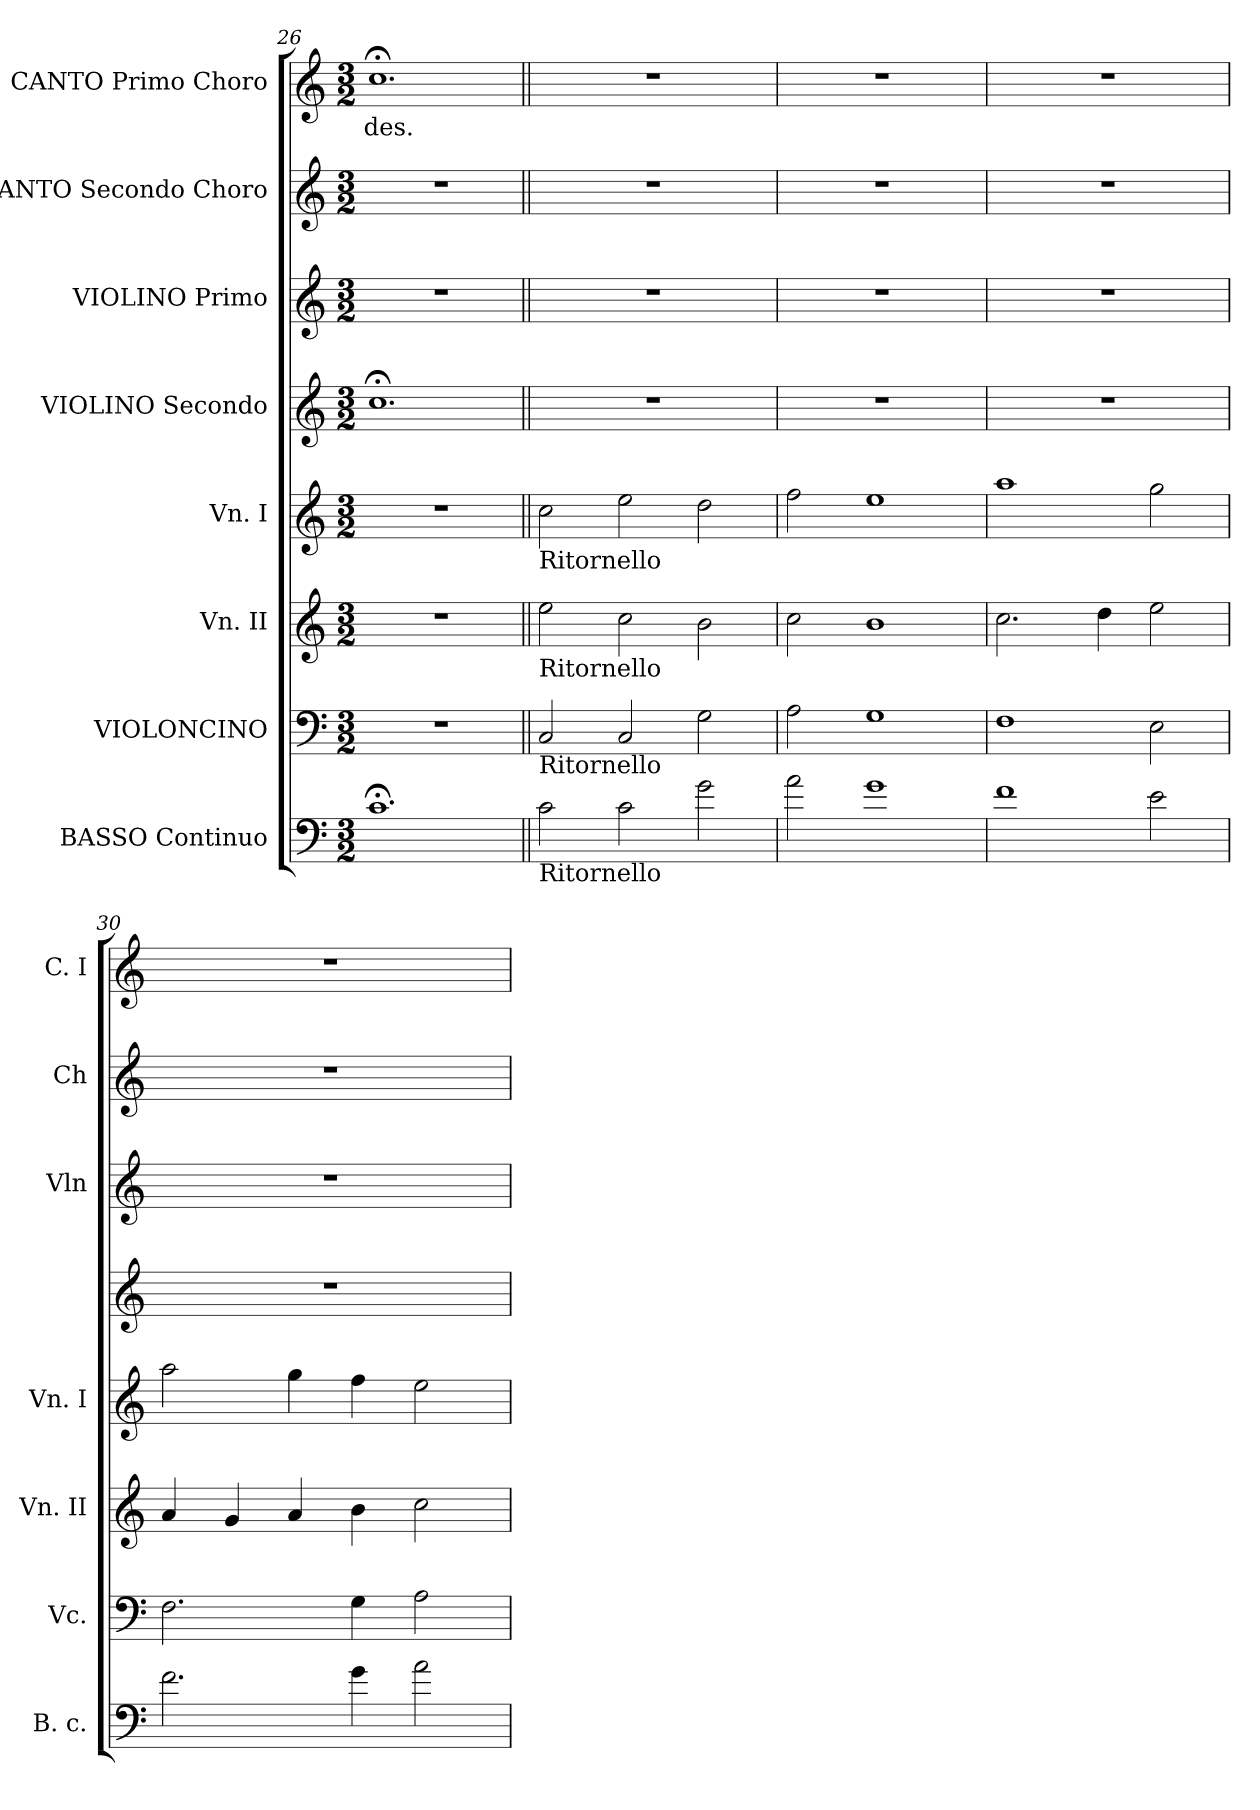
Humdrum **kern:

**kern	**kern	**kern	**kern	**kern	**text	**kern	**kern	**kern	**text
*part8	*part7	*part6	*part5	*part4	*part4	*part3	*part2	*part1	*part1
*staff8	*staff7	*staff6	*staff5	*staff4	*staff4	*staff3	*staff2	*staff1	*staff1
*I"BASSO Continuo	*I"VIOLONCINO	*I"Vn. II	*I"Vn. I	*I"VIOLINO Secondo	*	*I"VIOLINO Primo	*I"CANTO Secondo Choro	*I"CANTO Primo Choro	*
*I'B. c.	*I'Vc.	*I'Vn. II	*I'Vn. I	*	*	*I'Vln	*I'Ch	*I'C. I	*
*clefF4	*clefF4	*clefG2	*clefG2	*clefG2	*	*clefG2	*clefG2	*clefG2	*
*ITrd7c12	*	*	*	*	*	*	*	*	*
*k[]	*k[]	*k[]	*k[]	*k[]	*	*k[]	*k[]	*k[]	*
*C:	*C:	*C:	*C:	*C:	*	*C:	*C:	*C:	*
*M3/2	*M3/2	*M3/2	*M3/2	*M3/2	*	*M3/2	*M3/2	*M3/2	*
=26	=26	=26	=26	=26	=26	=26	=26	=26	=26
!	!LO:N:vis=1	!LO:N:vis=1	!LO:N:vis=1	!	!	!	!	!	!LO:LY:b
1.C;<	1.r	1.r	1.r	1.cc;<	.	1.r	1.r	1.cc;<	-des.
=27||	=27||	=27||	=27||	=27||	=27||	=27||	=27||	=27||	=27||
!	!	!	!LO:TX:b:t=Ritornello	!	!	!	!	!	!
!	!	!LO:TX:b:t=Ritornello	!	!	!	!	!	!	!
!	!LO:TX:b:t=Ritornello	!	!	!	!	!	!	!	!
!LO:TX:b:t=Ritornello	!	!	!	!	!	!	!	!	!
!	!	!	!	!LO:N:vis=1	!	!	!	!LO:N:vis=1	!
2C\	2C/	2ee\	2cc\	1.r	.	1.r	1.r	1.r	.
2C\	2C/	2cc\	2ee\	.	.	.	.	.	.
2G\	2G\	2b\	2dd\	.	.	.	.	.	.
=28	=28	=28	=28	=28	=28	=28	=28	=28	=28
!	!	!	!	!LO:N:vis=1	!	!	!	!LO:N:vis=1	!
2A>\	2A>\	2cc\	2ff\	1.r	.	1.r	1.r	1.r	.
1G>	1G>	1b	1ee	.	.	.	.	.	.
=29	=29	=29	=29	=29	=29	=29	=29	=29	=29
!	!	!	!	!LO:N:vis=1	!	!	!	!LO:N:vis=1	!
1F	1F	2.cc\	1aa	1.r	.	1.r	1.r	1.r	.
.	.	4dd\	.	.	.	.	.	.	.
2E\	2E\	2ee\	2gg\	.	.	.	.	.	.
!!LO:LB:g=z
=30	=30	=30	=30	=30	=30	=30	=30	=30	=30
2.F\	2.F\	4a/	2aa\	1.r	.	1.r	1.r	1.r	.
.	.	4g/	.	.	.	.	.	.	.
.	.	4a/	4gg\	.	.	.	.	.	.
4G\	4G\	4b\	4ff\	.	.	.	.	.	.
2A\	2A\	2cc\	2ee\	.	.	.	.	.	.
=	=	=	=	=	=	=	=	=	=
*-	*-	*-	*-	*-	*-	*-	*-	*-	*-
